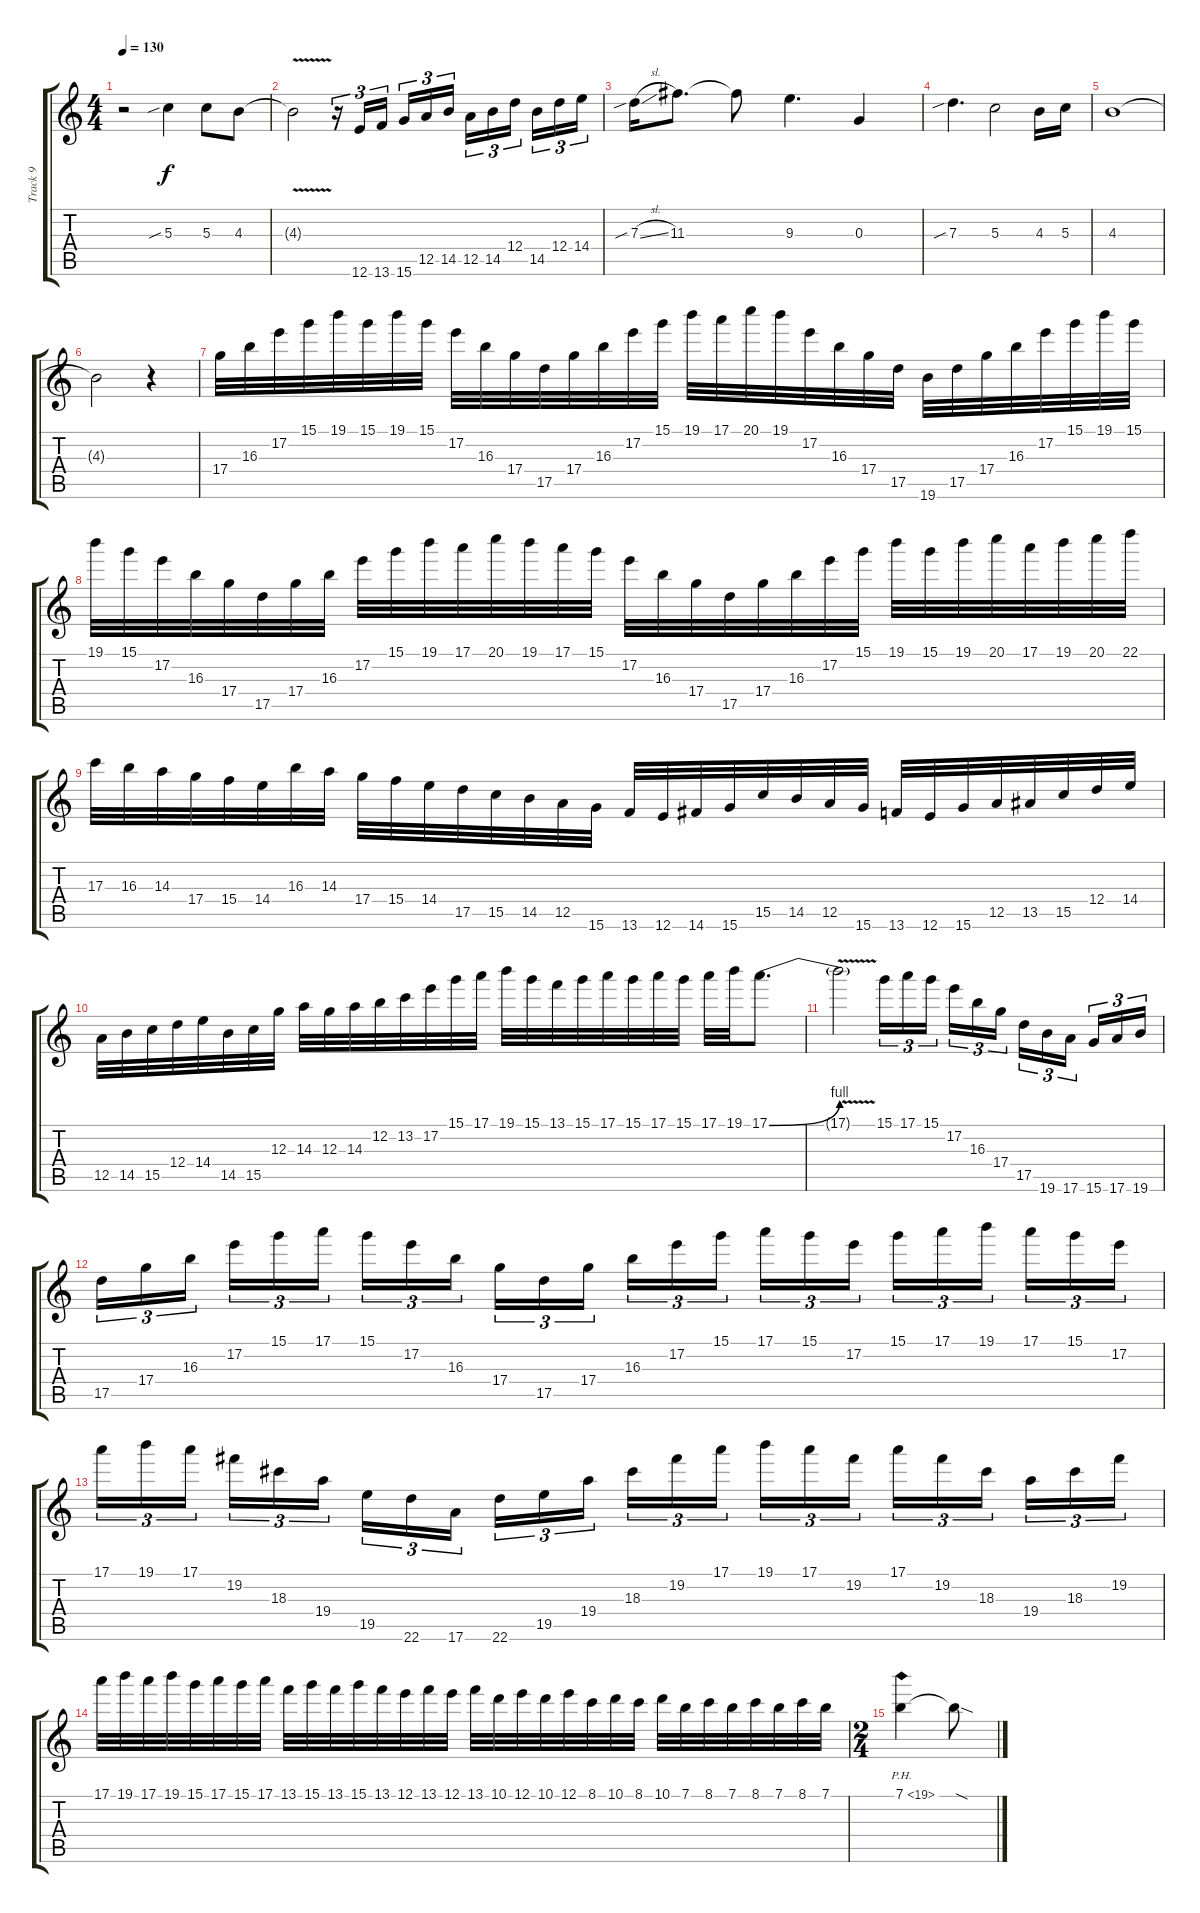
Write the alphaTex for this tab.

\track ("Track 9" "Track 9") {instrument distortionguitar}
\staff {score tabs}
\tuning (E4 B3 G3 D3 A2 E2) {hide}
\ts (4 4)
\tempo 130
\clef g2
\ks c
r.2{dy f} 5.3{sib}.4 5.3.8 4.3.8 |
4.3{v t}.2 r.16{tu (3 2)} 12.6.16{tu (3 2)} 13.6.16{tu (3 2) beam splitsecondary} 15.6.16{tu (3 2)} 12.5.16{tu (3 2)} 14.5.16{tu (3 2)} 12.5.16{tu (3 2)} 14.5.16{tu (3 2)} 12.4.16{tu (3 2) beam splitsecondary} 14.5.16{tu (3 2)} 12.4.16{tu (3 2)} 14.4.16{tu (3 2)} |
7.3{sib sl}.16 11.3.8{d} 11.3{t}.8 9.3.4{d} 0.3.4 |
7.3{sib}.4{d} 5.3.2 4.3.16 5.3.16 |
4.3.1 |
4.3{t}.2 r.4 |
17.4.32 16.3.32 17.2.32 15.1.32 19.1.32 15.1.32 19.1.32 15.1.32 17.2.32 16.3.32 17.4.32 17.5.32 17.4.32 16.3.32 17.2.32 15.1.32 19.1.32 17.1.32 20.1.32 19.1.32 17.2.32 16.3.32 17.4.32 17.5.32 19.6.32 17.5.32 17.4.32 16.3.32 17.2.32 15.1.32 19.1.32 15.1.32 |
19.1.32 15.1.32 17.2.32 16.3.32 17.4.32 17.5.32 17.4.32 16.3.32 17.2.32 15.1.32 19.1.32 17.1.32 20.1.32 19.1.32 17.1.32 15.1.32 17.2.32 16.3.32 17.4.32 17.5.32 17.4.32 16.3.32 17.2.32 15.1.32 19.1.32 15.1.32 19.1.32 20.1.32 17.1.32 19.1.32 20.1.32 22.1.32 |
17.3.32 16.3.32 14.3.32 17.4.32 15.4.32 14.4.32 16.3.32 14.3.32 17.4.32 15.4.32 14.4.32 17.5.32 15.5.32 14.5.32 12.5.32 15.6.32 13.6.32 12.6.32 14.6.32 15.6.32 15.5.32 14.5.32 12.5.32 15.6.32 13.6.32 12.6.32 15.6.32 12.5.32 13.5.32 15.5.32 12.4.32 14.4.32 |
12.5.32 14.5.32 15.5.32 12.4.32 14.4.32 14.5.32 15.5.32 12.3.32 14.3.32 12.3.32 14.3.32 12.2.32 13.2.32 17.2.32 15.1.32 17.1.32 19.1.32 15.1.32 13.1.32 15.1.32 17.1.32 15.1.32 17.1.32 15.1.32 17.1.32 19.1.32 17.1{be (bend 0 0 60 4)}.8{d} |
17.1{v t}.2 15.1.16{tu (3 2)} 17.1.16{tu (3 2)} 15.1.16{tu (3 2) beam splitsecondary} 17.2.16{tu (3 2)} 16.3.16{tu (3 2)} 17.4.16{tu (3 2)} 17.5.16{tu (3 2)} 19.6.16{tu (3 2)} 17.6.16{tu (3 2) beam splitsecondary} 15.6.16{tu (3 2)} 17.6.16{tu (3 2)} 19.6.16{tu (3 2)} |
17.5.16{tu (3 2)} 17.4.16{tu (3 2)} 16.3.16{tu (3 2) beam splitsecondary} 17.2.16{tu (3 2)} 15.1.16{tu (3 2)} 17.1.16{tu (3 2)} 15.1.16{tu (3 2)} 17.2.16{tu (3 2)} 16.3.16{tu (3 2) beam splitsecondary} 17.4.16{tu (3 2)} 17.5.16{tu (3 2)} 17.4.16{tu (3 2)} 16.3.16{tu (3 2)} 17.2.16{tu (3 2)} 15.1.16{tu (3 2) beam splitsecondary} 17.1.16{tu (3 2)} 15.1.16{tu (3 2)} 17.2.16{tu (3 2)} 15.1.16{tu (3 2)} 17.1.16{tu (3 2)} 19.1.16{tu (3 2) beam splitsecondary} 17.1.16{tu (3 2)} 15.1.16{tu (3 2)} 17.2.16{tu (3 2)} |
17.1.16{tu (3 2)} 19.1.16{tu (3 2)} 17.1.16{tu (3 2) beam splitsecondary} 19.2.16{tu (3 2)} 18.3.16{tu (3 2)} 19.4.16{tu (3 2)} 19.5.16{tu (3 2)} 22.6.16{tu (3 2)} 17.6.16{tu (3 2) beam splitsecondary} 22.6.16{tu (3 2)} 19.5.16{tu (3 2)} 19.4.16{tu (3 2)} 18.3.16{tu (3 2)} 19.2.16{tu (3 2)} 17.1.16{tu (3 2) beam splitsecondary} 19.1.16{tu (3 2)} 17.1.16{tu (3 2)} 19.2.16{tu (3 2)} 17.1.16{tu (3 2)} 19.2.16{tu (3 2)} 18.3.16{tu (3 2) beam splitsecondary} 19.4.16{tu (3 2)} 18.3.16{tu (3 2)} 19.2.16{tu (3 2)} |
17.1.32 19.1.32 17.1.32 19.1.32 15.1.32 17.1.32 15.1.32 17.1.32 13.1.32 15.1.32 13.1.32 15.1.32 13.1.32 12.1.32 13.1.32 12.1.32 13.1.32 10.1.32 12.1.32 10.1.32 12.1.32 8.1.32 10.1.32 8.1.32 10.1.32 7.1.32 8.1.32 7.1.32 8.1.32 7.1.32 8.1.32 7.1.32 |
\ts (2 4)
7.1{ph 12}.4 7.1{sod t}.8
